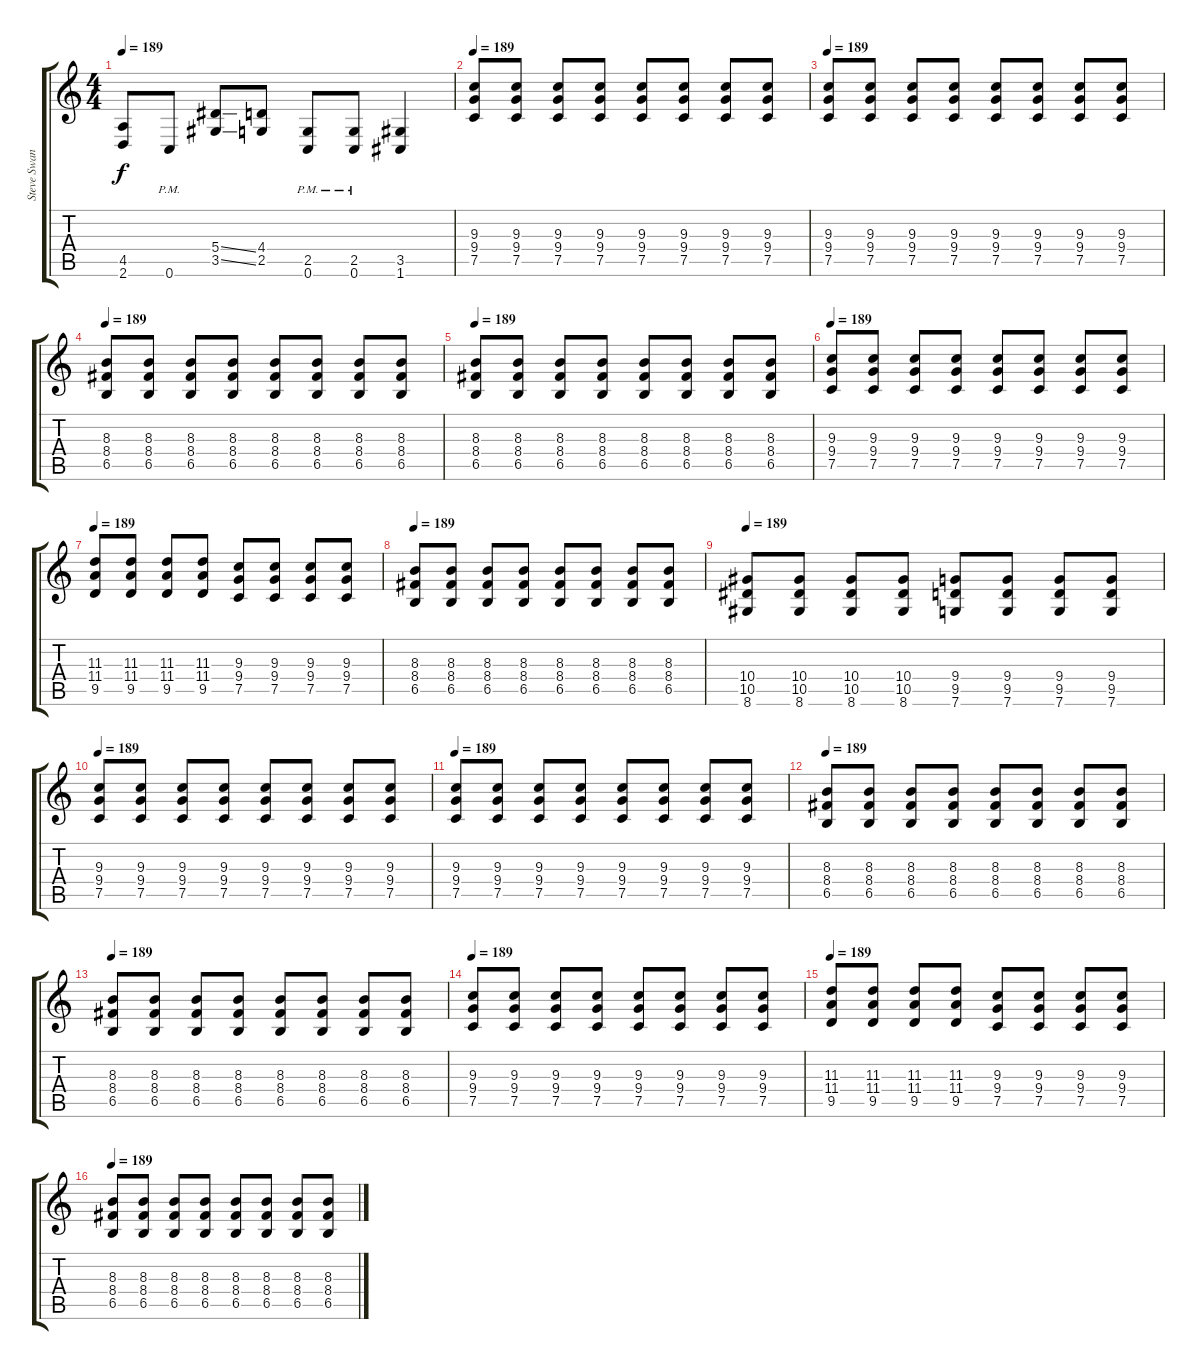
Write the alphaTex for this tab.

\track ("Steve Swanson (Guitar)" "Steve Swan") {instrument distortionguitar}
\staff {score tabs}
\tuning (C4 G3 Eb3 Bb2 F2 C2) {hide}
\ts (4 4)
\tempo 189
\clef g2
\ks c
(4.5 2.6).8{dy f} 0.6{pm}.8 (5.4{ss} 3.5{ss}).8 (4.4 2.5).8 (2.5{pm} 0.6{pm}).8 (2.5{pm} 0.6{pm}).8 (3.5 1.6).4 |
\tempo 189
(9.3 9.4 7.5).8 (9.3 9.4 7.5).8 (9.3 9.4 7.5).8 (9.3 9.4 7.5).8 (9.3 9.4 7.5).8 (9.3 9.4 7.5).8 (9.3 9.4 7.5).8 (9.3 9.4 7.5).8 |
\tempo 189
(9.3 9.4 7.5).8 (9.3 9.4 7.5).8 (9.3 9.4 7.5).8 (9.3 9.4 7.5).8 (9.3 9.4 7.5).8 (9.3 9.4 7.5).8 (9.3 9.4 7.5).8 (9.3 9.4 7.5).8 |
\tempo 189
(8.3 8.4 6.5).8 (8.3 8.4 6.5).8 (8.3 8.4 6.5).8 (8.3 8.4 6.5).8 (8.3 8.4 6.5).8 (8.3 8.4 6.5).8 (8.3 8.4 6.5).8 (8.3 8.4 6.5).8 |
\tempo 189
(8.3 8.4 6.5).8 (8.3 8.4 6.5).8 (8.3 8.4 6.5).8 (8.3 8.4 6.5).8 (8.3 8.4 6.5).8 (8.3 8.4 6.5).8 (8.3 8.4 6.5).8 (8.3 8.4 6.5).8 |
\tempo 189
(9.3 9.4 7.5).8 (9.3 9.4 7.5).8 (9.3 9.4 7.5).8 (9.3 9.4 7.5).8 (9.3 9.4 7.5).8 (9.3 9.4 7.5).8 (9.3 9.4 7.5).8 (9.3 9.4 7.5).8 |
\tempo 189
(11.3 11.4 9.5).8 (11.3 11.4 9.5).8 (11.3 11.4 9.5).8 (11.3 11.4 9.5).8 (9.3 9.4 7.5).8 (9.3 9.4 7.5).8 (9.3 9.4 7.5).8 (9.3 9.4 7.5).8 |
\tempo 189
(8.3 8.4 6.5).8 (8.3 8.4 6.5).8 (8.3 8.4 6.5).8 (8.3 8.4 6.5).8 (8.3 8.4 6.5).8 (8.3 8.4 6.5).8 (8.3 8.4 6.5).8 (8.3 8.4 6.5).8 |
\tempo 189
(10.4 10.5 8.6).8 (10.4 10.5 8.6).8 (10.4 10.5 8.6).8 (10.4 10.5 8.6).8 (9.4 9.5 7.6).8 (9.4 9.5 7.6).8 (9.4 9.5 7.6).8 (9.4 9.5 7.6).8 |
\tempo 189
(9.3 9.4 7.5).8 (9.3 9.4 7.5).8 (9.3 9.4 7.5).8 (9.3 9.4 7.5).8 (9.3 9.4 7.5).8 (9.3 9.4 7.5).8 (9.3 9.4 7.5).8 (9.3 9.4 7.5).8 |
\tempo 189
(9.3 9.4 7.5).8 (9.3 9.4 7.5).8 (9.3 9.4 7.5).8 (9.3 9.4 7.5).8 (9.3 9.4 7.5).8 (9.3 9.4 7.5).8 (9.3 9.4 7.5).8 (9.3 9.4 7.5).8 |
\tempo 189
(8.3 8.4 6.5).8 (8.3 8.4 6.5).8 (8.3 8.4 6.5).8 (8.3 8.4 6.5).8 (8.3 8.4 6.5).8 (8.3 8.4 6.5).8 (8.3 8.4 6.5).8 (8.3 8.4 6.5).8 |
\tempo 189
(8.3 8.4 6.5).8 (8.3 8.4 6.5).8 (8.3 8.4 6.5).8 (8.3 8.4 6.5).8 (8.3 8.4 6.5).8 (8.3 8.4 6.5).8 (8.3 8.4 6.5).8 (8.3 8.4 6.5).8 |
\tempo 189
(9.3 9.4 7.5).8 (9.3 9.4 7.5).8 (9.3 9.4 7.5).8 (9.3 9.4 7.5).8 (9.3 9.4 7.5).8 (9.3 9.4 7.5).8 (9.3 9.4 7.5).8 (9.3 9.4 7.5).8 |
\tempo 189
(11.3 11.4 9.5).8 (11.3 11.4 9.5).8 (11.3 11.4 9.5).8 (11.3 11.4 9.5).8 (9.3 9.4 7.5).8 (9.3 9.4 7.5).8 (9.3 9.4 7.5).8 (9.3 9.4 7.5).8 |
\tempo 189
(8.3 8.4 6.5).8 (8.3 8.4 6.5).8 (8.3 8.4 6.5).8 (8.3 8.4 6.5).8 (8.3 8.4 6.5).8 (8.3 8.4 6.5).8 (8.3 8.4 6.5).8 (8.3 8.4 6.5).8
